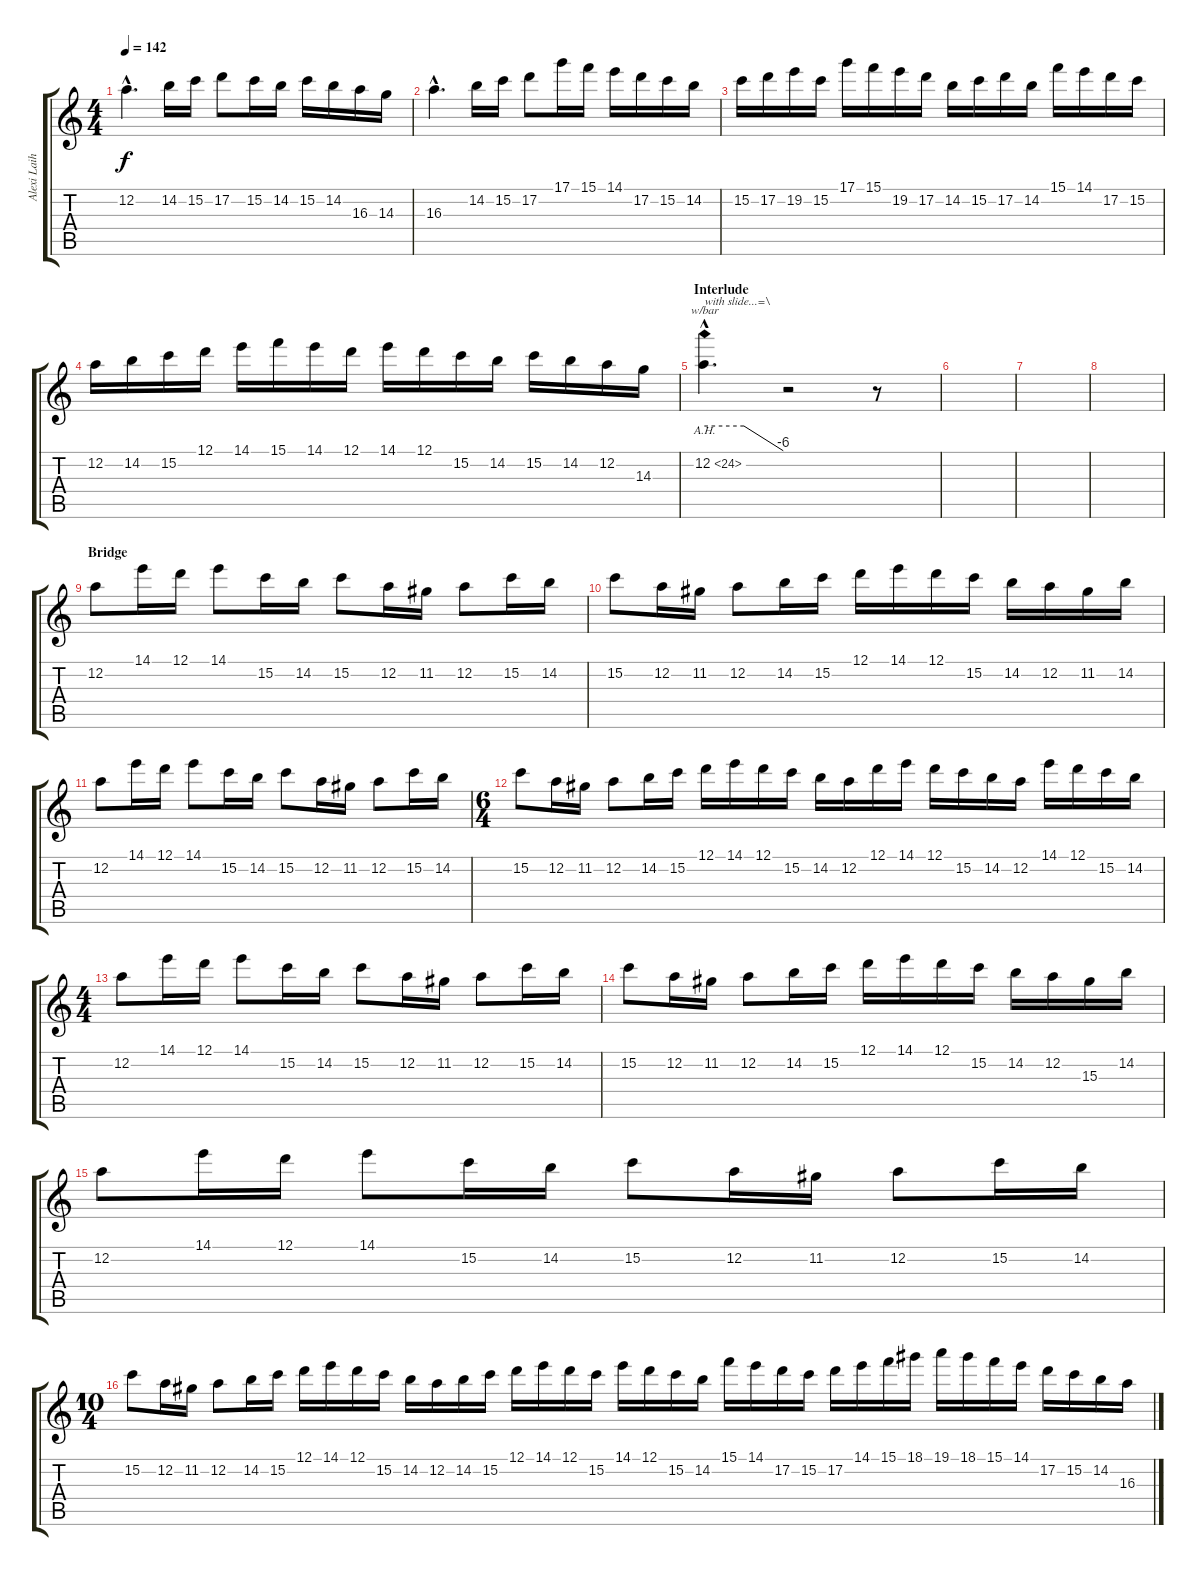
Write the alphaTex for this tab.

\track ("Alexi Laiho-lead" "Alexi Laih") {instrument overdrivenguitar}
\staff {score tabs}
\tuning (D4 A3 F3 C3 G2 D2) {hide}
\ts (4 4)
\tempo 142
\clef g2
\ks c
12.2{hac}.4{d dy f} 14.2.16 15.2.16 17.2.8 15.2.16 14.2.16 15.2.16 14.2.16 16.3.16 14.3.16 |
16.3{hac}.4{d} 14.2.16 15.2.16 17.2.8 17.1.16 15.1.16 14.1.16 17.2.16 15.2.16 14.2.16 |
15.2.16 17.2.16 19.2.16 15.2.16 17.1.16 15.1.16 19.2.16 17.2.16 14.2.16 15.2.16 17.2.16 14.2.16 15.1.16 14.1.16 17.2.16 15.2.16 |
12.2.16 14.2.16 15.2.16 12.1.16 14.1.16 15.1.16 14.1.16 12.1.16 14.1.16 12.1.16 15.2.16 14.2.16 15.2.16 14.2.16 12.2.16 14.3.16 |
\section ("" "Interlude")
12.2{ah 12 hac}.4{d tbe (custom default 0 0 30 0 60 -24) txt "with slide...=\\"} r.2 r.8 |
|
|
|
\section ("" "Bridge")
12.2.8 14.1.16 12.1.16 14.1.8 15.2.16 14.2.16 15.2.8 12.2.16 11.2.16 12.2.8 15.2.16 14.2.16 |
15.2.8 12.2.16 11.2.16 12.2.8 14.2.16 15.2.16 12.1.16 14.1.16 12.1.16 15.2.16 14.2.16 12.2.16 11.2.16 14.2.16 |
12.2.8 14.1.16 12.1.16 14.1.8 15.2.16 14.2.16 15.2.8 12.2.16 11.2.16 12.2.8 15.2.16 14.2.16 |
\ts (6 4)
15.2.8 12.2.16 11.2.16 12.2.8 14.2.16 15.2.16 12.1.16 14.1.16 12.1.16 15.2.16 14.2.16 12.2.16 12.1.16 14.1.16 12.1.16 15.2.16 14.2.16 12.2.16 14.1.16 12.1.16 15.2.16 14.2.16 |
\ts (4 4)
12.2.8 14.1.16 12.1.16 14.1.8 15.2.16 14.2.16 15.2.8 12.2.16 11.2.16 12.2.8 15.2.16 14.2.16 |
15.2.8 12.2.16 11.2.16 12.2.8 14.2.16 15.2.16 12.1.16 14.1.16 12.1.16 15.2.16 14.2.16 12.2.16 15.3.16 14.2.16 |
12.2.8 14.1.16 12.1.16 14.1.8 15.2.16 14.2.16 15.2.8 12.2.16 11.2.16 12.2.8 15.2.16 14.2.16 |
\ts (10 4)
15.2.8 12.2.16 11.2.16 12.2.8 14.2.16 15.2.16 12.1.16 14.1.16 12.1.16 15.2.16 14.2.16 12.2.16 14.2.16 15.2.16 12.1.16 14.1.16 12.1.16 15.2.16 14.1.16 12.1.16 15.2.16 14.2.16 15.1.16 14.1.16 17.2.16 15.2.16 17.2.16 14.1.16 15.1.16 18.1.16 19.1.16 18.1.16 15.1.16 14.1.16 17.2.16 15.2.16 14.2.16 16.3.16
